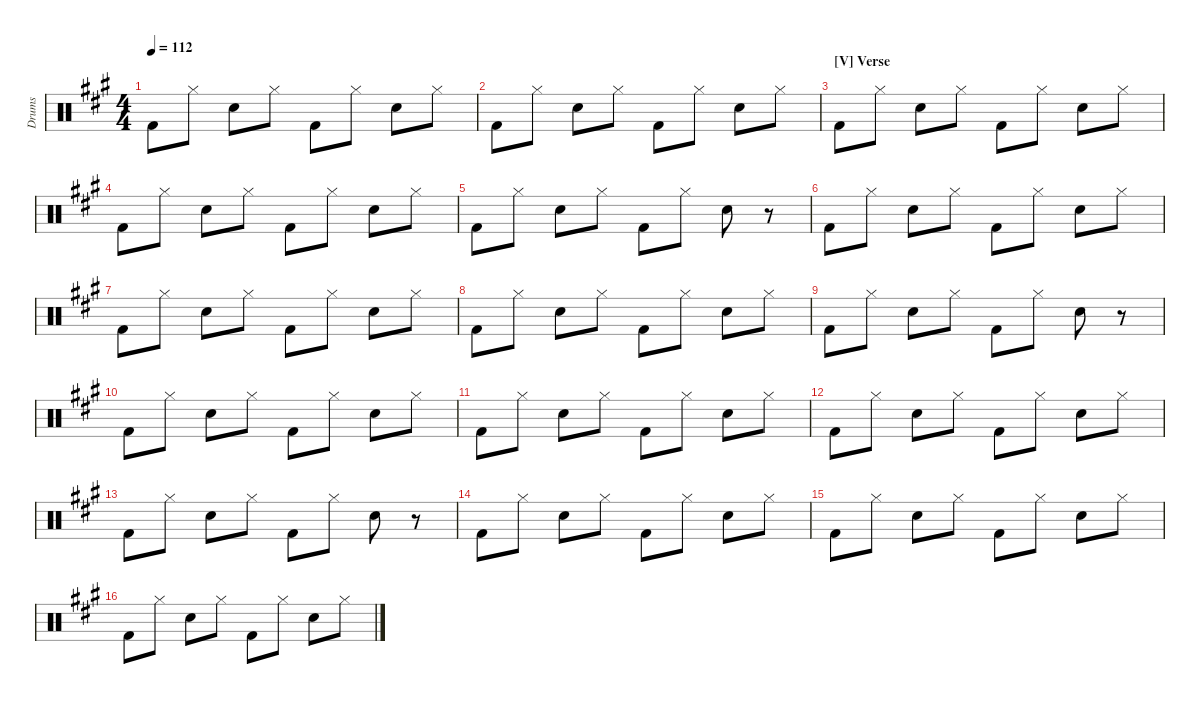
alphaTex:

\defaultSystemsLayout 2
\hideDynamics
\bracketExtendMode groupsimilarinstruments
\otherSystemsTrackNameOrientation horizontal
\track ("Drumkit" "Drums") {instrument percussion}
\staff {score}
\articulation defaults
\ts (4 4)
\tempo 112
\clef neutral
\ks f#minor "Kick (hit) 2"{acc forcenatural}.8{dy mf beam Down} "Hi-Hat (closed)"{acc forcenatural}.8{beam Down} "Snare (hit) 2"{acc forcenatural}.8{beam Down} "Hi-Hat (closed)"{acc forcenatural}.8{beam Down} "Kick (hit) 2"{acc forcenatural}.8{beam Down} "Hi-Hat (closed)"{acc forcenatural}.8{beam Down} "Snare (hit) 2"{acc forcenatural}.8{beam Down} "Hi-Hat (closed)"{acc forcenatural}.8{beam Down}
|
"Kick (hit) 2"{acc forcenatural}.8{beam Down} "Hi-Hat (closed)"{acc forcenatural}.8{beam Down} "Snare (hit) 2"{acc forcenatural}.8{beam Down} "Hi-Hat (closed)"{acc forcenatural}.8{beam Down} "Kick (hit) 2"{acc forcenatural}.8{beam Down} "Hi-Hat (closed)"{acc forcenatural}.8{beam Down} "Snare (hit) 2"{acc forcenatural}.8{beam Down} "Hi-Hat (closed)"{acc forcenatural}.8{beam Down} |
\section ("V" "Verse")
"Kick (hit) 2"{acc forcenatural}.8{beam Down} "Hi-Hat (closed)"{acc forcenatural}.8{beam Down} "Snare (hit) 2"{acc forcenatural}.8{beam Down} "Hi-Hat (closed)"{acc forcenatural}.8{beam Down} "Kick (hit) 2"{acc forcenatural}.8{beam Down} "Hi-Hat (closed)"{acc forcenatural}.8{beam Down} "Snare (hit) 2"{acc forcenatural}.8{beam Down} "Hi-Hat (closed)"{acc forcenatural}.8{beam Down} |
"Kick (hit) 2"{acc forcenatural}.8{beam Down} "Hi-Hat (closed)"{acc forcenatural}.8{beam Down} "Snare (hit) 2"{acc forcenatural}.8{beam Down} "Hi-Hat (closed)"{acc forcenatural}.8{beam Down} "Kick (hit) 2"{acc forcenatural}.8{beam Down} "Hi-Hat (closed)"{acc forcenatural}.8{beam Down} "Snare (hit) 2"{acc forcenatural}.8{beam Down} "Hi-Hat (closed)"{acc forcenatural}.8{beam Down} |
"Kick (hit) 2"{acc forcenatural}.8{beam Down} "Hi-Hat (closed)"{acc forcenatural}.8{beam Down} "Snare (hit) 2"{acc forcenatural}.8{beam Down} "Hi-Hat (closed)"{acc forcenatural}.8{beam Down} "Kick (hit) 2"{acc forcenatural}.8{beam Down} "Hi-Hat (closed)"{acc forcenatural}.8{beam Down} "Snare (hit) 2"{acc forcenatural}.8{beam Down} r.8{beam Down} |
"Kick (hit) 2"{acc forcenatural}.8{beam Down} "Hi-Hat (closed)"{acc forcenatural}.8{beam Down} "Snare (hit) 2"{acc forcenatural}.8{beam Down} "Hi-Hat (closed)"{acc forcenatural}.8{beam Down} "Kick (hit) 2"{acc forcenatural}.8{beam Down} "Hi-Hat (closed)"{acc forcenatural}.8{beam Down} "Snare (hit) 2"{acc forcenatural}.8{beam Down} "Hi-Hat (closed)"{acc forcenatural}.8{beam Down} |
"Kick (hit) 2"{acc forcenatural}.8{beam Down} "Hi-Hat (closed)"{acc forcenatural}.8{beam Down} "Snare (hit) 2"{acc forcenatural}.8{beam Down} "Hi-Hat (closed)"{acc forcenatural}.8{beam Down} "Kick (hit) 2"{acc forcenatural}.8{beam Down} "Hi-Hat (closed)"{acc forcenatural}.8{beam Down} "Snare (hit) 2"{acc forcenatural}.8{beam Down} "Hi-Hat (closed)"{acc forcenatural}.8{beam Down} |
"Kick (hit) 2"{acc forcenatural}.8{beam Down} "Hi-Hat (closed)"{acc forcenatural}.8{beam Down} "Snare (hit) 2"{acc forcenatural}.8{beam Down} "Hi-Hat (closed)"{acc forcenatural}.8{beam Down} "Kick (hit) 2"{acc forcenatural}.8{beam Down} "Hi-Hat (closed)"{acc forcenatural}.8{beam Down} "Snare (hit) 2"{acc forcenatural}.8{beam Down} "Hi-Hat (closed)"{acc forcenatural}.8{beam Down} |
"Kick (hit) 2"{acc forcenatural}.8{beam Down} "Hi-Hat (closed)"{acc forcenatural}.8{beam Down} "Snare (hit) 2"{acc forcenatural}.8{beam Down} "Hi-Hat (closed)"{acc forcenatural}.8{beam Down} "Kick (hit) 2"{acc forcenatural}.8{beam Down} "Hi-Hat (closed)"{acc forcenatural}.8{beam Down} "Snare (hit) 2"{acc forcenatural}.8{beam Down} r.8{beam Down} |
"Kick (hit) 2"{acc forcenatural}.8{beam Down} "Hi-Hat (closed)"{acc forcenatural}.8{beam Down} "Snare (hit) 2"{acc forcenatural}.8{beam Down} "Hi-Hat (closed)"{acc forcenatural}.8{beam Down} "Kick (hit) 2"{acc forcenatural}.8{beam Down} "Hi-Hat (closed)"{acc forcenatural}.8{beam Down} "Snare (hit) 2"{acc forcenatural}.8{beam Down} "Hi-Hat (closed)"{acc forcenatural}.8{beam Down} |
"Kick (hit) 2"{acc forcenatural}.8{beam Down} "Hi-Hat (closed)"{acc forcenatural}.8{beam Down} "Snare (hit) 2"{acc forcenatural}.8{beam Down} "Hi-Hat (closed)"{acc forcenatural}.8{beam Down} "Kick (hit) 2"{acc forcenatural}.8{beam Down} "Hi-Hat (closed)"{acc forcenatural}.8{beam Down} "Snare (hit) 2"{acc forcenatural}.8{beam Down} "Hi-Hat (closed)"{acc forcenatural}.8{beam Down} |
"Kick (hit) 2"{acc forcenatural}.8{beam Down} "Hi-Hat (closed)"{acc forcenatural}.8{beam Down} "Snare (hit) 2"{acc forcenatural}.8{beam Down} "Hi-Hat (closed)"{acc forcenatural}.8{beam Down} "Kick (hit) 2"{acc forcenatural}.8{beam Down} "Hi-Hat (closed)"{acc forcenatural}.8{beam Down} "Snare (hit) 2"{acc forcenatural}.8{beam Down} "Hi-Hat (closed)"{acc forcenatural}.8{beam Down} |
"Kick (hit) 2"{acc forcenatural}.8{beam Down} "Hi-Hat (closed)"{acc forcenatural}.8{beam Down} "Snare (hit) 2"{acc forcenatural}.8{beam Down} "Hi-Hat (closed)"{acc forcenatural}.8{beam Down} "Kick (hit) 2"{acc forcenatural}.8{beam Down} "Hi-Hat (closed)"{acc forcenatural}.8{beam Down} "Snare (hit) 2"{acc forcenatural}.8{beam Down} r.8{beam Down} |
"Kick (hit) 2"{acc forcenatural}.8{beam Down} "Hi-Hat (closed)"{acc forcenatural}.8{beam Down} "Snare (hit) 2"{acc forcenatural}.8{beam Down} "Hi-Hat (closed)"{acc forcenatural}.8{beam Down} "Kick (hit) 2"{acc forcenatural}.8{beam Down} "Hi-Hat (closed)"{acc forcenatural}.8{beam Down} "Snare (hit) 2"{acc forcenatural}.8{beam Down} "Hi-Hat (closed)"{acc forcenatural}.8{beam Down} |
"Kick (hit) 2"{acc forcenatural}.8{beam Down} "Hi-Hat (closed)"{acc forcenatural}.8{beam Down} "Snare (hit) 2"{acc forcenatural}.8{beam Down} "Hi-Hat (closed)"{acc forcenatural}.8{beam Down} "Kick (hit) 2"{acc forcenatural}.8{beam Down} "Hi-Hat (closed)"{acc forcenatural}.8{beam Down} "Snare (hit) 2"{acc forcenatural}.8{beam Down} "Hi-Hat (closed)"{acc forcenatural}.8{beam Down} |
"Kick (hit) 2"{acc forcenatural}.8{beam Down} "Hi-Hat (closed)"{acc forcenatural}.8{beam Down} "Snare (hit) 2"{acc forcenatural}.8{beam Down} "Hi-Hat (closed)"{acc forcenatural}.8{beam Down} "Kick (hit) 2"{acc forcenatural}.8{beam Down} "Hi-Hat (closed)"{acc forcenatural}.8{beam Down} "Snare (hit) 2"{acc forcenatural}.8{beam Down} "Hi-Hat (closed)"{acc forcenatural}.8{beam Down}
